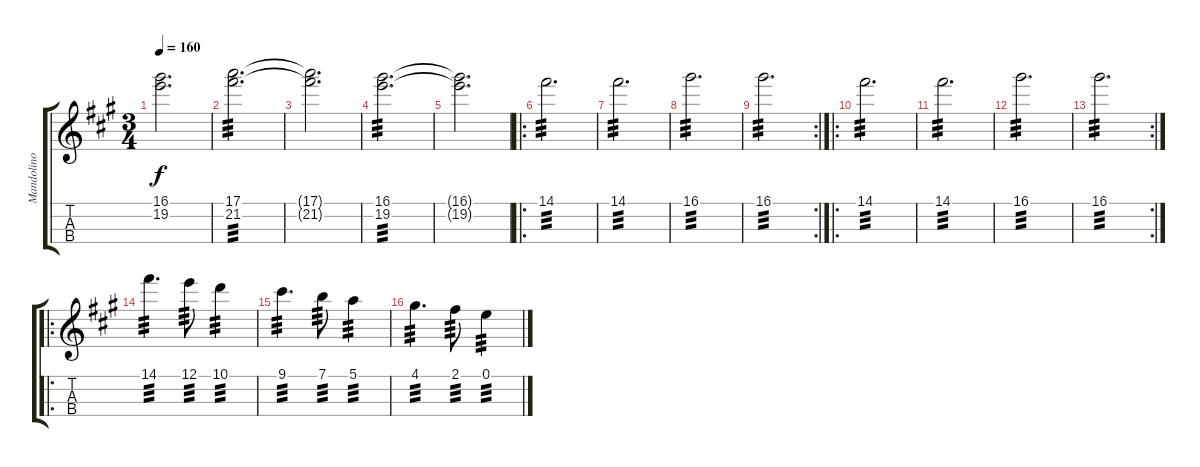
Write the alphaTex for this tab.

\track ("Mandolino" "Mandolino") {instrument acousticguitarsteel}
\staff {score tabs}
\tuning (E4 A3 D3 G2) {hide}
\ts (3 4)
\tempo 160
\clef g2
\ks a
(16.1{t} 19.2{t}).2{d dy f} |
(17.1 21.2).2{d tp 3} |
(17.1{t} 21.2{t}).2{d} |
(16.1 19.2).2{d tp 3} |
(16.1{t} 19.2{t}).2{d} |
\ro
14.1.2{d tp 3} |
14.1.2{d tp 3} |
16.1.2{d tp 3} |
\rc 2
16.1.2{d tp 3} |
\ro
14.1.2{d tp 3} |
14.1.2{d tp 3} |
16.1.2{d tp 3} |
\rc 2
16.1.2{d tp 3} |
\ro
14.1.4{d tp 3} 12.1.8{tp 3} 10.1.4{tp 3} |
9.1.4{d tp 3} 7.1.8{tp 3} 5.1.4{tp 3} |
4.1.4{d tp 3} 2.1.8{tp 3} 0.1.4{tp 3}
